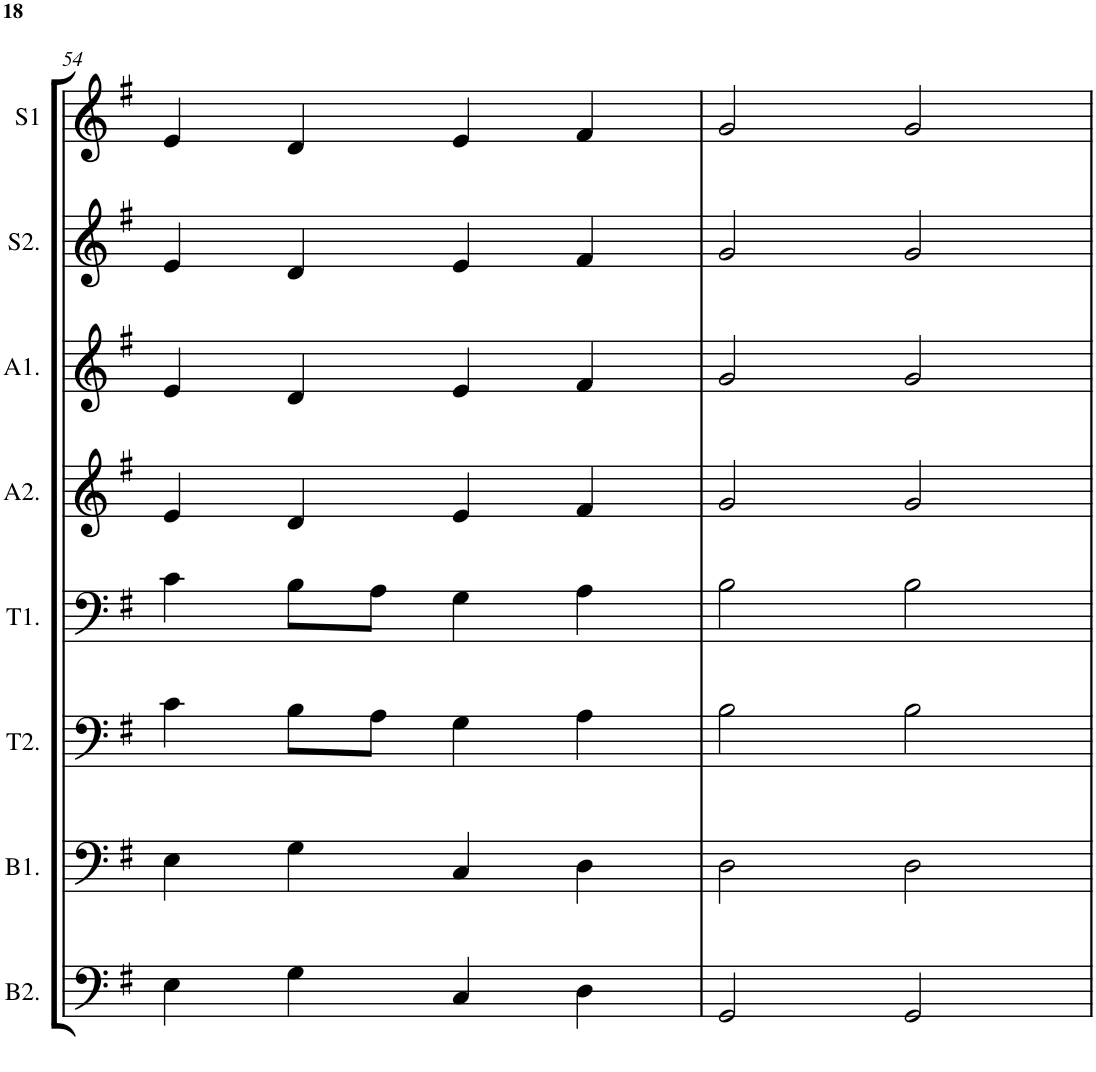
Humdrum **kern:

**kern	**kern	**kern	**kern	**kern	**kern	**kern	**kern
*part8	*part7	*part6	*part5	*part4	*part3	*part2	*part1
*staff8	*staff7	*staff6	*staff5	*staff4	*staff3	*staff2	*staff1
*I"Bass 2	*I"Bass 1	*I"Ten. 2	*I"Ten. 1	*I"Alto 2	*I"Alto 1	*I"Sop. 2	*I"Sop. 1
*I'B2.	*I'B1.	*I'T2.	*I'T1.	*I'A2.	*I'A1.	*I'S2.	*I'S1
!!LO:PB:g=z
*clefF4	*clefF4	*clefF4	*clefF4	*clefG2	*clefG2	*clefG2	*clefG2
*k[f#]	*k[f#]	*k[f#]	*k[f#]	*k[f#]	*k[f#]	*k[f#]	*k[f#]
*G:	*G:	*G:	*G:	*G:	*G:	*G:	*G:
*M4/4	*M4/4	*M4/4	*M4/4	*M4/4	*M4/4	*M4/4	*M4/4
=54	=54	=54	=54	=54	=54	=54	=54
4E\	4E\	4c\	4c\	4e/	4e/	4e/	4e/
4G\	4G\	8B\L	8B\L	4d/	4d/	4d/	4d/
.	.	8A\J	8A\J	.	.	.	.
4C/	4C/	4G\	4G\	4e/	4e/	4e/	4e/
4D\	4D\	4A\	4A\	4f#/	4f#/	4f#/	4f#/
=55	=55	=55	=55	=55	=55	=55	=55
2GG/	2D\	2B\	2B\	2g/	2g/	2g/	2g/
2GG/	2D\	2B\	2B\	2g/	2g/	2g/	2g/
=	=	=	=	=	=	=	=
*-	*-	*-	*-	*-	*-	*-	*-
